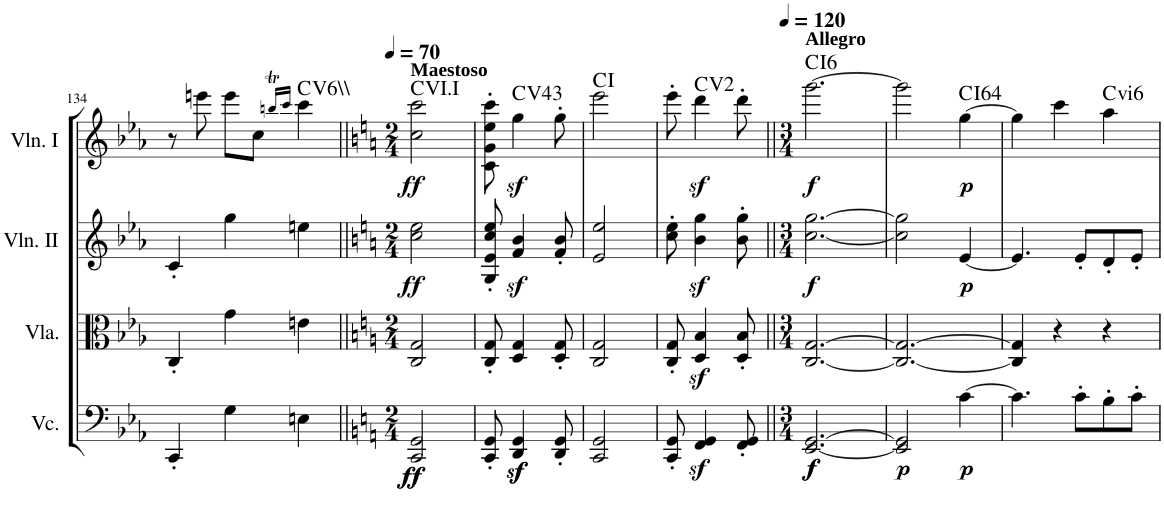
**kern	**dynam	**kern	**kern	**dynam	**kern	**dynam	**harte
*part4	*part4	*part3	*part2	*part2	*part1	*part1	*part1
*staff4	*staff4	*staff3	*staff2	*staff2	*staff1	*staff1	*
*I"Violoncello	*	*I"Viola	*I"Violin II	*	*I"Violin I	*	*
*I'Vc.	*	*I'Vla.	*I'Vln. II	*	*I'Vln. I	*	*
!!LO:PB:g=z
*clefF4	*	*clefC3	*clefG2	*	*clefG2	*	*
*k[b-e-a-]	*	*k[b-e-a-]	*k[b-e-a-]	*	*k[b-e-a-]	*	*
*E-:	*	*E-:	*E-:	*	*E-:	*	*
*M3/4	*	*M3/4	*M3/4	*	*M3/4	*	*
=134	=134	=134	=134	=134	=134	=134	=134
4CC'/	.	4C'/	4c'/	.	8r	.	.
.	.	.	.	.	8eeen\	.	.
4G\	.	4g\	4gg\	.	8eee\L	.	.
.	.	.	.	.	8cc\J	.	.
.	.	.	.	.	16qbbn>/LL	.	.
.	.	.	.	.	16qccc/JJ	.	.
!	!	!	!	!	!	!	!LO:H:kt=6
4En\	.	4en\	4een\	.	4ccc\	.	C:maj6
=135||	=135||	=135||	=135||	=135||	=135||	=135||	=135||
*k[]	*	*k[]	*k[]	*	*k[]	*	*
*C:	*	*C:	*C:	*	*C:	*	*
*M2/4	*	*M2/4	*M2/4	*	*M2/4	*	*
*	*	*	*	*	*MM70	*	*
!	!	!	!	!	!LO:TX:a:B:t=Maestoso	!	!
!	!LO:DY:b	!	!	!	!	!	!
!	!LO:DY:n=1:b	!	!	!LO:DY:b	!	!LO:DY:b	!
2CC/ 2GG/	ff ff	2C/ 2G/	2cc\ 2ee\	ff	2cc\ 2ccc\	ff	C:maj
=136	=136	=136	=136	=136	=136	=136	=136
8CC/' 8GG/'	.	8C/' 8G/'	8G/' 8e/' 8cc/' 8ee/'	.	8c\' 8g\' 8ee\' 8ccc\'	.	.
!	!	!	!	!	!	!	!LO:H:kt=43
4DD/z< 4GG/z<	.	4D/ 4G/	4f/z< 4b/z<	.	4gg\	.	C:maj
8DD/' 8GG/'	.	8D/' 8G/'	8f/' 8b/'	.	8gg'\	.	.
=137	=137	=137	=137	=137	=137	=137	=137
2CC/ 2GG/	.	2C/ 2G/	2e/ 2ee/	.	2eee\	.	C:maj
=138	=138	=138	=138	=138	=138	=138	=138
8CC/' 8GG/'	.	8C/' 8G/'	8cc\' 8ee\'	.	8eee'\	.	.
4FF/z< 4GG/z<	.	4D/z< 4B/z<	4b\z< 4gg\z<	.	4ddd\	.	C:maj(2)
8FF/' 8GG/'	.	8D/' 8B/'	8b\' 8gg\'	.	8ddd'\	.	.
=139||	=139||	=139||	=139||	=139||	=139||	=139||	=139||
*M3/4	*	*M3/4	*M3/4	*	*M3/4	*	*
*	*	*	*	*	*MM120	*	*
!	!	!	!	!	!LO:TX:a:B:t=Allegro	!	!
!	!LO:DY:b	!	!	!	!	!	!
!	!LO:DY:n=1:b	!	!	!LO:DY:b	!	!LO:DY:b	!LO:H:kt=6
[2.EE/ [2.GG/	f f	[2.C/ [2.G/	[2.cc\ [2.gg\	f	[2.ggg\	f	C:maj6
=140	=140	=140	=140	=140	=140	=140	=140
!	!LO:DY:b	!	!	!	!	!	!
2EE/] 2GG/]	p	2.C/_ 2.G/_	2cc\] 2gg\]	.	2ggg\]	.	.
!	!LO:DY:b	!	!	!LO:DY:b	!	!LO:DY:b	!LO:H:kt=64
[4c\	p	.	[4e/	p	[4gg\	p	C:maj
=141	=141	=141	=141	=141	=141	=141	=141
4.c\]	.	4C/] 4G/]	4.e/]	.	4gg\]	.	.
.	.	4r	.	.	4ccc\	.	.
8c'\L	.	.	8e'/L	.	.	.	.
!	!	!	!	!	!	!	!LO:H:kt=vi
8B'\	.	4r	8d'/	.	4aa\	.	.
8c'\J	.	.	8e'/J	.	.	.	.
=	=	=	=	=	=	=	=
*-	*-	*-	*-	*-	*-	*-	*-
